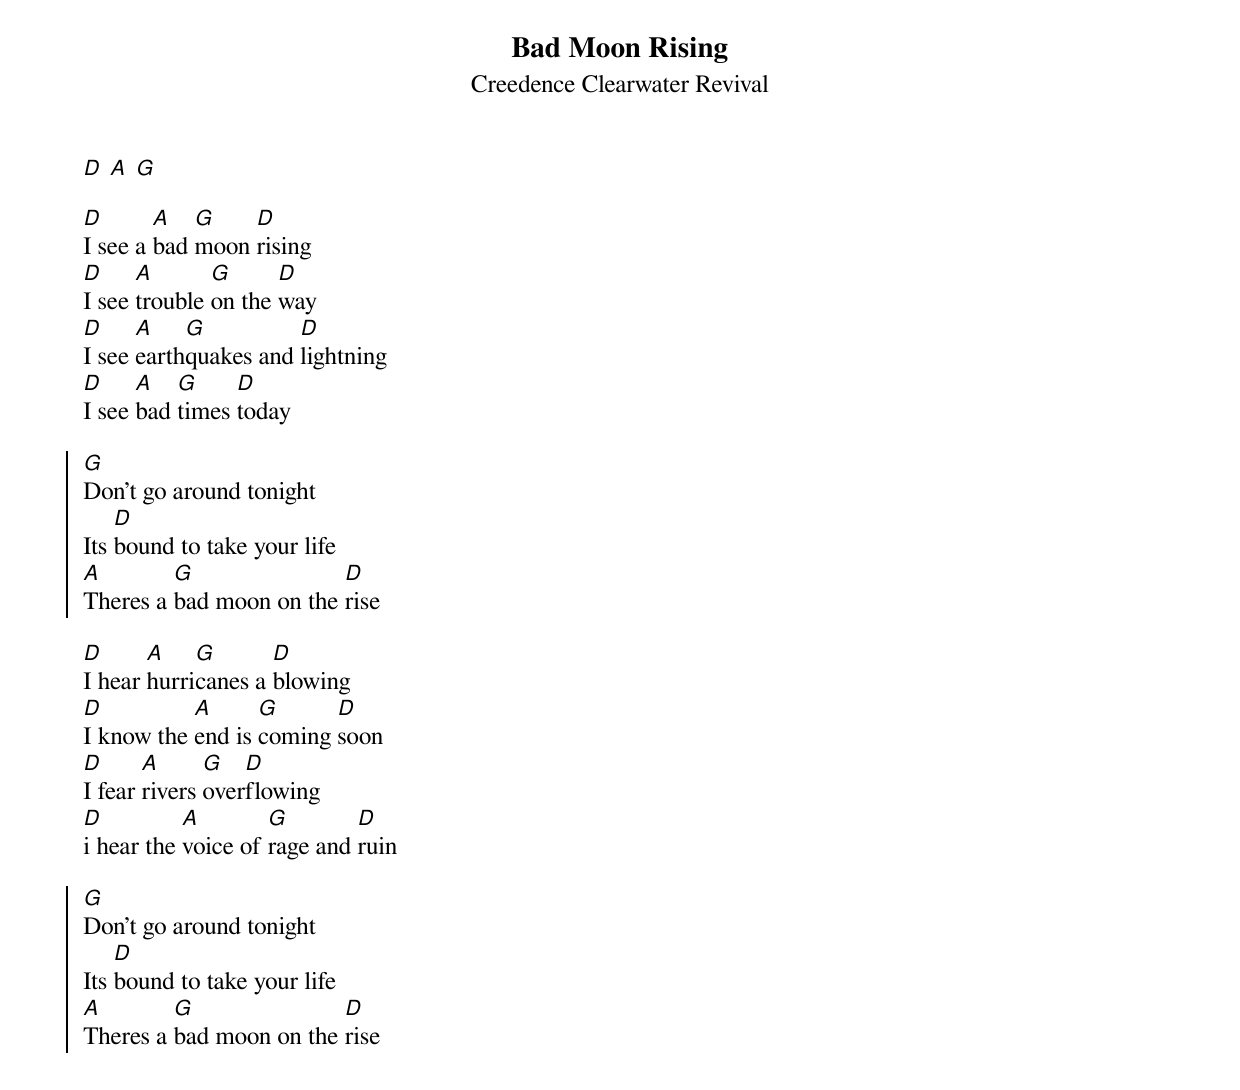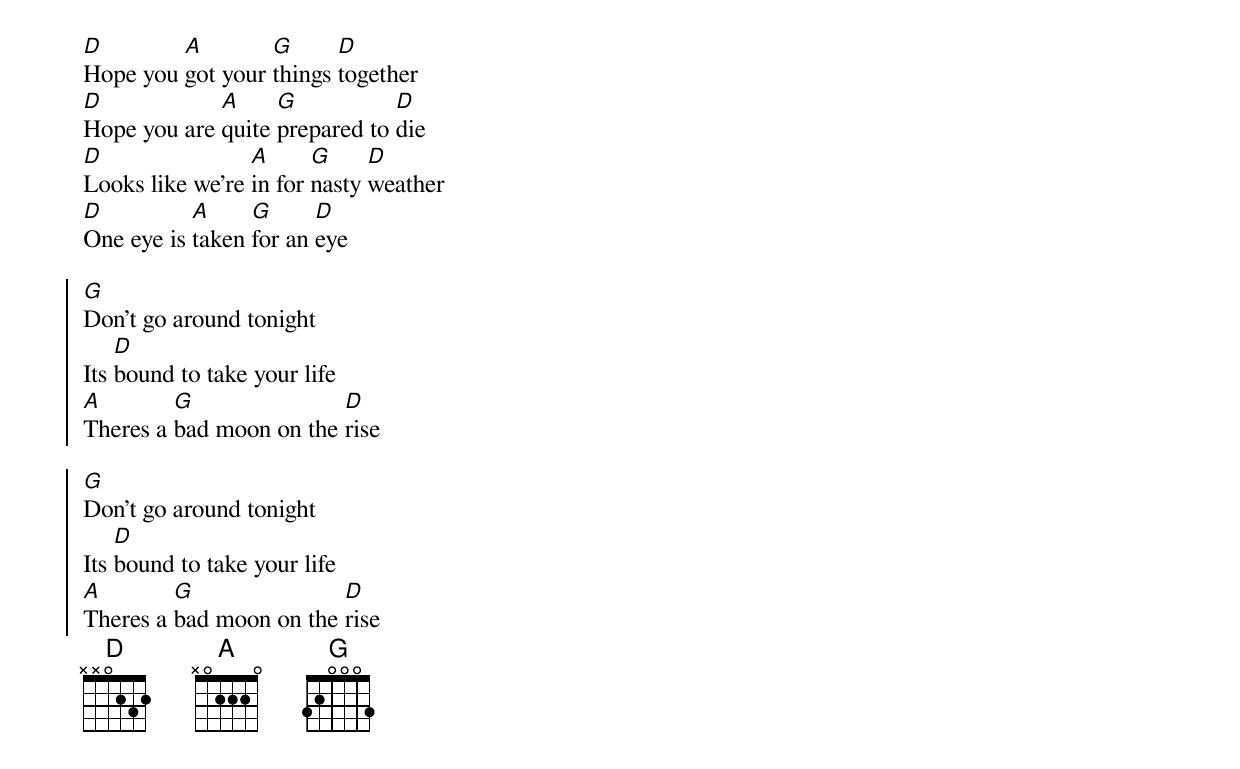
{t:Bad Moon Rising}
{st:Creedence Clearwater Revival}
{col:2}

[D] [A] [G]

[D]I see a [A]bad [G]moon [D]rising
[D]I see [A]trouble [G]on the [D]way
[D]I see [A]earth[G]quakes and [D]lightning
[D]I see [A]bad [G]times [D]today

{soc}
[G]Don't go around tonight
Its [D]bound to take your life
[A]Theres a [G]bad moon on the [D]rise
{eoc}

[D]I hear [A]hurri[G]canes a [D]blowing
[D]I know the [A]end is [G]coming [D]soon
[D]I fear [A]rivers [G]over[D]flowing
[D]i hear the [A]voice of [G]rage and [D]ruin

{soc}
[G]Don't go around tonight
Its [D]bound to take your life
[A]Theres a [G]bad moon on the [D]rise
{eoc}
{colb}

[D]Hope you [A]got your [G]things [D]together
[D]Hope you are [A]quite [G]prepared to [D]die
[D]Looks like we're [A]in for [G]nasty [D]weather
[D]One eye is [A]taken [G]for an [D]eye

{soc}
[G]Don't go around tonight
Its [D]bound to take your life
[A]Theres a [G]bad moon on the [D]rise

[G]Don't go around tonight
Its [D]bound to take your life
[A]Theres a [G]bad moon on the [D]rise
{eoc}
